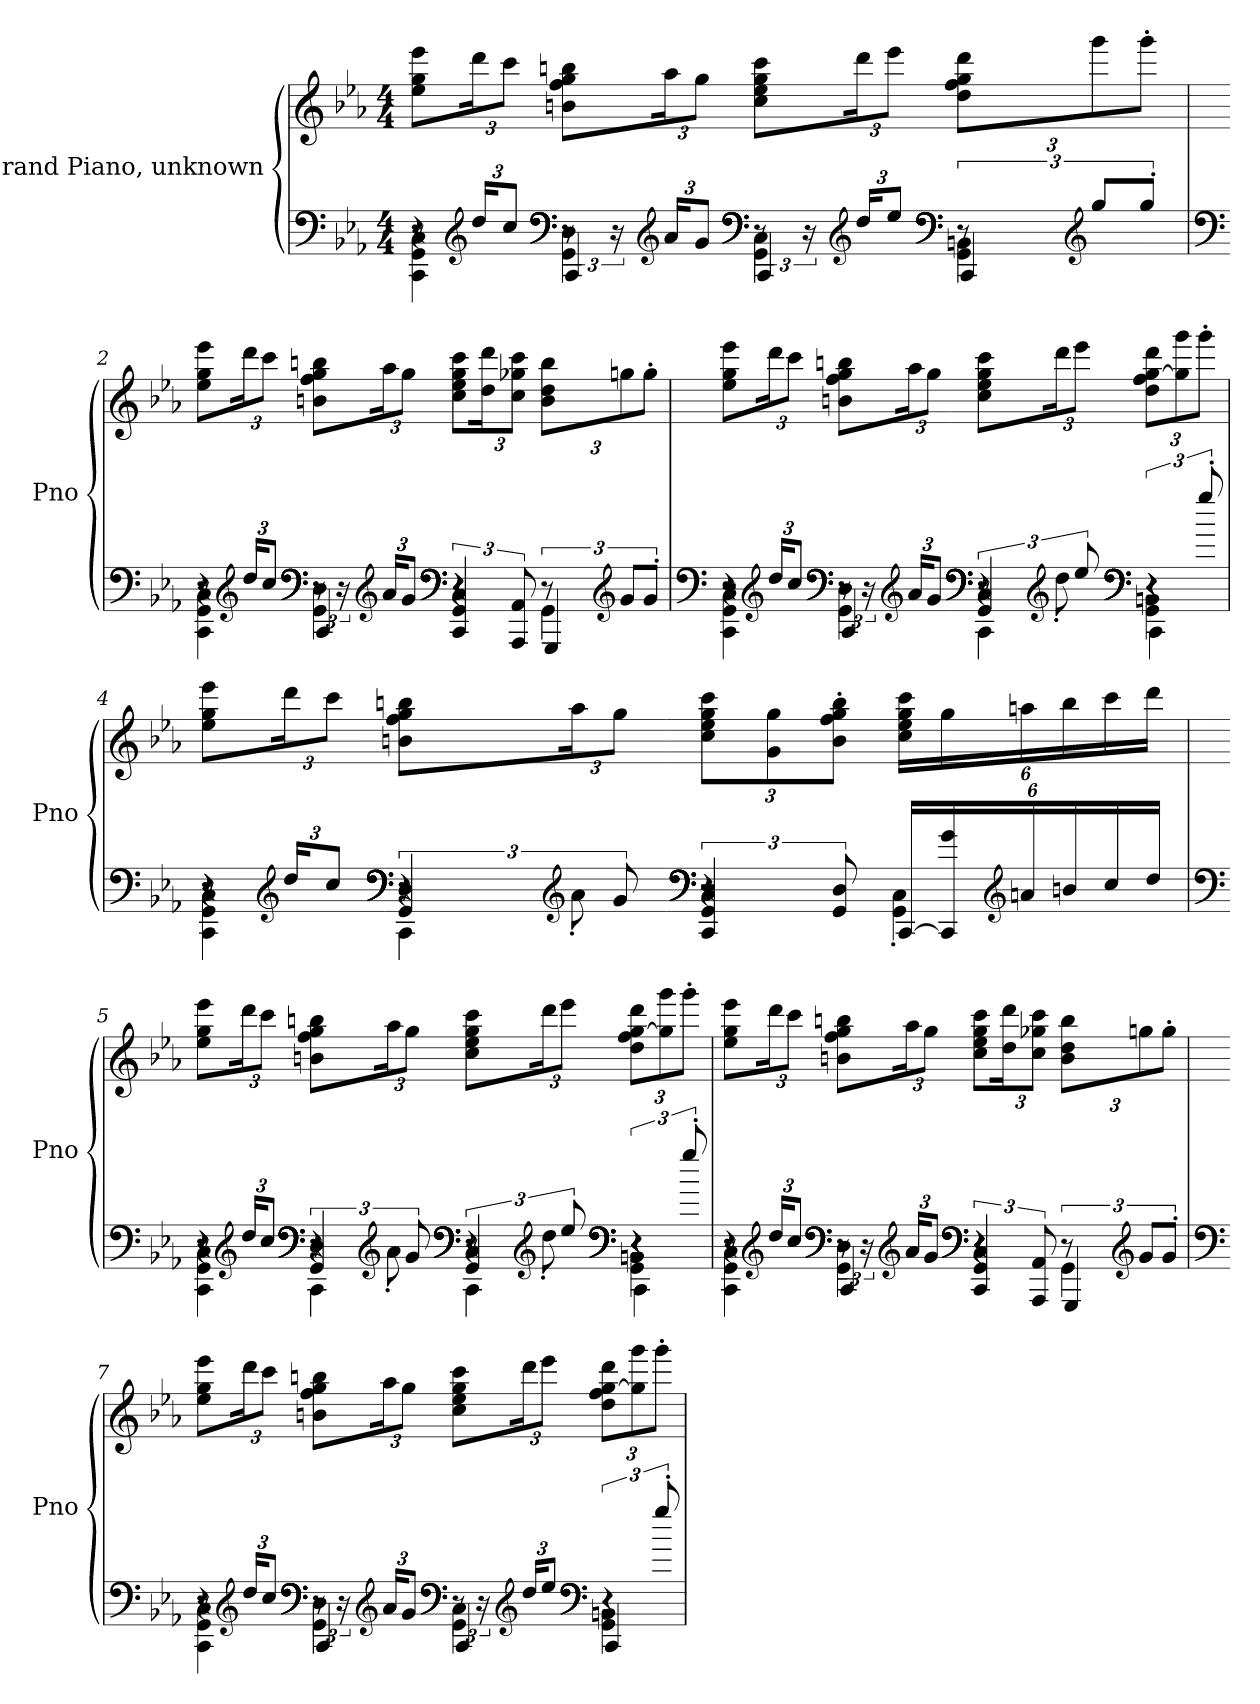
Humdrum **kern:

**kern	**kern
*part1	*part1
*staff2	*staff1
*I"Grand Piano, unknown	*
*I'Pno	*
*clefF4	*clefG2
*k[b-e-a-]	*k[b-e-a-]
*M4/4	*M4/4
*MM120	*MM120
=1	=1
*^	*
*	*^	*
8r	4CC\ 4GG\ 4C\	4r	8ee-\ 8gg\ 8eee-\L
*clefG2	*	*	*
*Xbrackettup	*	*	*Xbrackettup
24dd/KL	.	.	24ddd\K
12cc/J	.	.	12ccc\J
*clefF4	*	*	*
*brackettup	*	*	*
12r	4GG\ 4D\	4CC/	8bn\ 8ff\ 8gg\ 8bbn\L
24r	.	.	.
*clefG2	*	*	*
24a-/KL	.	.	24aa-\K
12g/J	.	.	12gg\J
*clefF4	*	*	*
12r	4GG\ 4C\	4CC/	8cc\ 8ee-\ 8gg\ 8ccc\L
24r	.	.	.
*clefG2	*	*	*
24dd/KL	.	.	24ddd\K
12ee-/J	.	.	12eee-\J
*clefF4	*	*	*
12r	4GG\ 4BBn\	4CC/	12dd\ 12ff\ 12gg\ 12ddd\L
*clefG2	*	*	*
12gg/L	.	.	12ggg\
12gg'/J	.	.	12ggg'\J
!!LO:LB:g=z
=2	=2	=2	=2
*clefF4	*	*	*
8r	4CC\ 4GG\ 4C\	4r	8ee-\ 8gg\ 8eee-\L
*clefG2	*	*	*
*Xbrackettup	*	*	*
24dd/KL	.	.	24ddd\K
12cc/J	.	.	12ccc\J
*clefF4	*	*	*
*brackettup	*	*	*
12r	4GG\ 4D\	4CC/	8bn\ 8ff\ 8gg\ 8bbn\L
24r	.	.	.
*clefG2	*	*	*
24a-/KL	.	.	24aa-\K
12g/J	.	.	12gg\J
*clefF4	*	*	*
6CC/ 6GG/ 6C/	4r	4r	8cc\ 8ee-\ 8gg\ 8ccc\L
.	.	.	24dd\ 24ddd\K
12AAA-/ 12AA-/	.	.	12cc\ 12gg-X\ 12ccc\J
12r	4GG\	4GGG/	12b\ 12dd\ 12bb\L
*clefG2	*	*	*
12g/L	.	.	12ggn\
12g'/J	.	.	12gg'\J
*v	*v	*v	*
!!LO:LB:g=z
=3	=3
*clefF4	*
*^	*
*	*^	*
*	*	*^	*
8r	4CC\ 4GG\ 4C\	4r	2r	8ee-\ 8gg\ 8eee-\L
*clefG2	*	*	*	*
*Xbrackettup	*	*	*	*
24dd/KL	.	.	.	24ddd\K
12cc/J	.	.	.	12ccc\J
*clefF4	*	*	*	*
*brackettup	*	*	*	*
12r	4GG\ 4D\	4CC/	.	8bn\ 8ff\ 8gg\ 8bbn\L
24r	.	.	.	.
*clefG2	*	*	*	*
24a-/KL	.	.	.	24aa-\K
12g/J	.	.	.	12gg\J
*clefF4	*	*	*	*
6r	8r	4GG/ 4C/	4CC\	8cc\ 8ee-\ 8gg\ 8ccc\L
*clefG2	*	*	*	*
.	8dd'\	.	.	24ddd\K
12ee-/	.	.	.	12eee-\J
*clefF4	*	*	*	*
6r	4GG\ 4BBn\	4r	4CC\	12dd\ 12ff\ [12gg\ 12ddd\L
.	.	.	.	12gg\] 12ggg\
12gg'/	.	.	.	12ggg'\J
!!LO:LB:g=z
=4	=4	=4	=4	=4
8r	4CC\ 4GG\ 4C\	4r	4r	8ee-\ 8gg\ 8eee-\L
*clefG2	*	*	*	*
*Xbrackettup	*	*	*	*
24dd/KL	.	.	.	24ddd\K
12cc/J	.	.	.	12ccc\J
*clefF4	*	*	*	*
*brackettup	*	*	*	*
6r	8r	4GG/ 4D/	4CC\	8bn\ 8ff\ 8gg\ 8bbn\L
*clefG2	*	*	*	*
.	8a-'\	.	.	24aa-\K
12g/	.	.	.	12gg\J
*clefF4	*	*	*	*
6CC/ 6GG/ 6C/	4r	2r	2r	12cc\ 12ee-\ 12gg\ 12ccc\L
.	.	.	.	12g\ 12gg\
12GG/ 12D/	.	.	.	12b\' 12ff\' 12gg\' 12bb\'J
*Xbrackettup	*	*	*	*
[24CC/LL	4GG\' 4C\'	.	.	24cc\ 24ee-\ 24gg\ 24ccc\LL
24CC/] 24g/	.	.	.	24gg\
*clefG2	*	*	*	*
24an/	.	.	.	24aan\
24bn/	.	.	.	24bb\
24cc/	.	.	.	24ccc\
24dd/JJ	.	.	.	24ddd\JJ
!!LO:LB:g=z
=5	=5	=5	=5	=5
*clefF4	*	*	*	*
8r	4CC\ 4GG\ 4C\	4r	4r	8ee-\ 8gg\ 8eee-\L
*clefG2	*	*	*	*
24dd/KL	.	.	.	24ddd\K
12cc/J	.	.	.	12ccc\J
*clefF4	*	*	*	*
*brackettup	*	*	*	*
6r	8r	4GG/ 4D/	4CC\	8bn\ 8ff\ 8gg\ 8bbn\L
*clefG2	*	*	*	*
.	8a-'\	.	.	24aa-\K
12g/	.	.	.	12gg\J
*clefF4	*	*	*	*
6r	8r	4GG/ 4C/	4CC\	8cc\ 8ee-\ 8gg\ 8ccc\L
*clefG2	*	*	*	*
.	8dd'\	.	.	24ddd\K
12ee-/	.	.	.	12eee-\J
*clefF4	*	*	*	*
6r	4GG\ 4BBn\	4r	4CC\	12dd\ 12ff\ [12gg\ 12ddd\L
.	.	.	.	12gg\] 12ggg\
12gg'/	.	.	.	12ggg'\J
*	*	*v	*v	*
!!LO:PB:g=z
=6	=6	=6	=6
8r	4CC\ 4GG\ 4C\	4r	8ee-\ 8gg\ 8eee-\L
*clefG2	*	*	*
*Xbrackettup	*	*	*
24dd/KL	.	.	24ddd\K
12cc/J	.	.	12ccc\J
*clefF4	*	*	*
*brackettup	*	*	*
12r	4GG\ 4D\	4CC/	8bn\ 8ff\ 8gg\ 8bbn\L
24r	.	.	.
*clefG2	*	*	*
24a-/KL	.	.	24aa-\K
12g/J	.	.	12gg\J
*clefF4	*	*	*
6CC/ 6GG/ 6C/	4r	4r	8cc\ 8ee-\ 8gg\ 8ccc\L
.	.	.	24dd\ 24ddd\K
12AAA-/ 12AA-/	.	.	12cc\ 12gg-X\ 12ccc\J
12r	4GG\	4GGG/	12b\ 12dd\ 12bb\L
*clefG2	*	*	*
12g/L	.	.	12ggn\
12g'/J	.	.	12gg'\J
!!LO:LB:g=z
=7	=7	=7	=7
*clefF4	*	*	*
8r	4CC\ 4GG\ 4C\	4r	8ee-\ 8gg\ 8eee-\L
*clefG2	*	*	*
*Xbrackettup	*	*	*
24dd/KL	.	.	24ddd\K
12cc/J	.	.	12ccc\J
*clefF4	*	*	*
*brackettup	*	*	*
12r	4GG\ 4D\	4CC/	8bn\ 8ff\ 8gg\ 8bbn\L
24r	.	.	.
*clefG2	*	*	*
24a-/KL	.	.	24aa-\K
12g/J	.	.	12gg\J
*clefF4	*	*	*
12r	4GG\ 4C\	4CC/	8cc\ 8ee-\ 8gg\ 8ccc\L
24r	.	.	.
*clefG2	*	*	*
24dd/KL	.	.	24ddd\K
12ee-/J	.	.	12eee-\J
*clefF4	*	*	*
6r	4GG\ 4BBn\	4CC/	12dd\ 12ff\ [12gg\ 12ddd\L
.	.	.	12gg\] 12ggg\
12gg'/	.	.	12ggg'\J
*v	*v	*v	*
=	=
*-	*-
